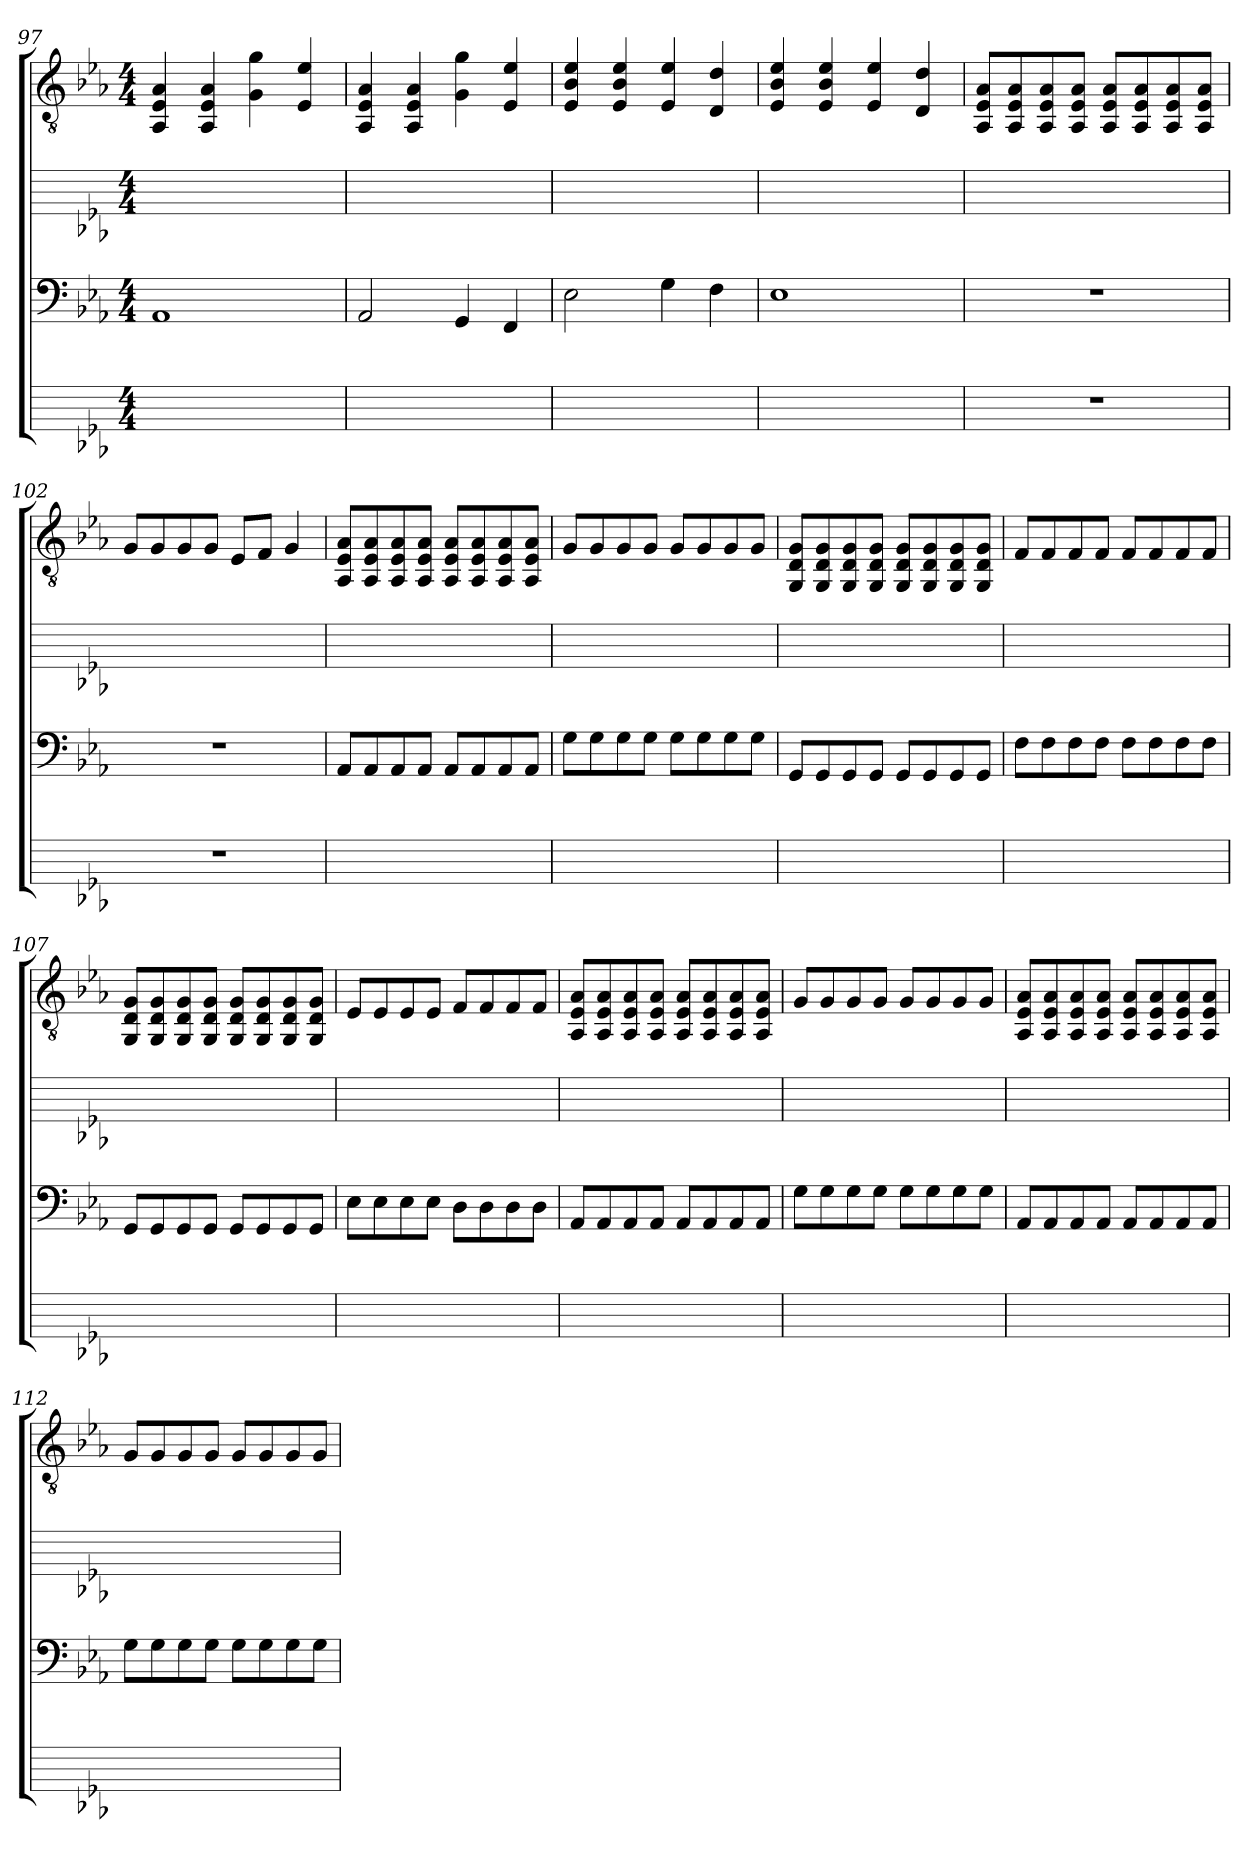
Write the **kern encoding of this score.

**kern	**kern	**kern	**kern
*part3	*part2	*part1	*part1
*staff4	*staff3	*staff2	*staff1
*	*clefF4	*	*clefGv2
*ITrd7c12	*ITrd7c12	*	*
*k[b-e-a-]	*k[b-e-a-]	*k[b-e-a-]	*k[b-e-a-]
*M4/4	*M4/4	*M4/4	*M4/4
=97	=97	=97	=97
1ryy	1AAA-	1ryy	4AA-/ 4E-/ 4A-/
.	.	.	4AA-/ 4E-/ 4A-/
.	.	.	4G\ 4g\
.	.	.	4E-/ 4e-/
=98	=98	=98	=98
1ryy	2AAA-/	1ryy	4AA-/ 4E-/ 4A-/
.	.	.	4AA-/ 4E-/ 4A-/
.	4GGG/	.	4G\ 4g\
.	4FFF/	.	4E-/ 4e-/
!!LO:PB:g=z
=99	=99	=99	=99
1ryy	2EE-\	1ryy	4E-/ 4B-/ 4e-/
.	.	.	4E-/ 4B-/ 4e-/
.	4GG\	.	4E-/ 4e-/
.	4FF\	.	4D/ 4d/
=100	=100	=100	=100
1ryy	1EE-	1ryy	4E-/ 4B-/ 4e-/
.	.	.	4E-/ 4B-/ 4e-/
.	.	.	4E-/ 4e-/
.	.	.	4D/ 4d/
=101	=101	=101	=101
*	*	*	*MM146
1r	1r	1ryy	8AA-/ 8E-/ 8A-/L
.	.	.	8AA-/ 8E-/ 8A-/
.	.	.	8AA-/ 8E-/ 8A-/
.	.	.	8AA-/ 8E-/ 8A-/J
.	.	.	8AA-/ 8E-/ 8A-/L
.	.	.	8AA-/ 8E-/ 8A-/
.	.	.	8AA-/ 8E-/ 8A-/
.	.	.	8AA-/ 8E-/ 8A-/J
=102	=102	=102	=102
1r	1r	1ryy	8G/L
.	.	.	8G/
.	.	.	8G/
.	.	.	8G/J
.	.	.	8E-/L
.	.	.	8F/J
.	.	.	4G/
=103	=103	=103	=103
1ryy	8AAA-/L	1ryy	8AA-/ 8E-/ 8A-/L
.	8AAA-/	.	8AA-/ 8E-/ 8A-/
.	8AAA-/	.	8AA-/ 8E-/ 8A-/
.	8AAA-/J	.	8AA-/ 8E-/ 8A-/J
.	8AAA-/L	.	8AA-/ 8E-/ 8A-/L
.	8AAA-/	.	8AA-/ 8E-/ 8A-/
.	8AAA-/	.	8AA-/ 8E-/ 8A-/
.	8AAA-/J	.	8AA-/ 8E-/ 8A-/J
!!LO:LB:g=z
=104	=104	=104	=104
1ryy	8GG\L	1ryy	8G/L
.	8GG\	.	8G/
.	8GG\	.	8G/
.	8GG\J	.	8G/J
.	8GG\L	.	8G/L
.	8GG\	.	8G/
.	8GG\	.	8G/
.	8GG\J	.	8G/J
=105	=105	=105	=105
1ryy	8GGG/L	1ryy	8GG/ 8D/ 8G/L
.	8GGG/	.	8GG/ 8D/ 8G/
.	8GGG/	.	8GG/ 8D/ 8G/
.	8GGG/J	.	8GG/ 8D/ 8G/J
.	8GGG/L	.	8GG/ 8D/ 8G/L
.	8GGG/	.	8GG/ 8D/ 8G/
.	8GGG/	.	8GG/ 8D/ 8G/
.	8GGG/J	.	8GG/ 8D/ 8G/J
=106	=106	=106	=106
1ryy	8FF\L	1ryy	8F/L
.	8FF\	.	8F/
.	8FF\	.	8F/
.	8FF\J	.	8F/J
.	8FF\L	.	8F/L
.	8FF\	.	8F/
.	8FF\	.	8F/
.	8FF\J	.	8F/J
=107	=107	=107	=107
1ryy	8GGG/L	1ryy	8GG/ 8D/ 8G/L
.	8GGG/	.	8GG/ 8D/ 8G/
.	8GGG/	.	8GG/ 8D/ 8G/
.	8GGG/J	.	8GG/ 8D/ 8G/J
.	8GGG/L	.	8GG/ 8D/ 8G/L
.	8GGG/	.	8GG/ 8D/ 8G/
.	8GGG/	.	8GG/ 8D/ 8G/
.	8GGG/J	.	8GG/ 8D/ 8G/J
!!LO:LB:g=z
=108	=108	=108	=108
1ryy	8EE-\L	1ryy	8E-/L
.	8EE-\	.	8E-/
.	8EE-\	.	8E-/
.	8EE-\J	.	8E-/J
.	8DD\L	.	8F/L
.	8DD\	.	8F/
.	8DD\	.	8F/
.	8DD\J	.	8F/J
=109	=109	=109	=109
1ryy	8AAA-/L	1ryy	8AA-/ 8E-/ 8A-/L
.	8AAA-/	.	8AA-/ 8E-/ 8A-/
.	8AAA-/	.	8AA-/ 8E-/ 8A-/
.	8AAA-/J	.	8AA-/ 8E-/ 8A-/J
.	8AAA-/L	.	8AA-/ 8E-/ 8A-/L
.	8AAA-/	.	8AA-/ 8E-/ 8A-/
.	8AAA-/	.	8AA-/ 8E-/ 8A-/
.	8AAA-/J	.	8AA-/ 8E-/ 8A-/J
=110	=110	=110	=110
1ryy	8GG\L	1ryy	8G/L
.	8GG\	.	8G/
.	8GG\	.	8G/
.	8GG\J	.	8G/J
.	8GG\L	.	8G/L
.	8GG\	.	8G/
.	8GG\	.	8G/
.	8GG\J	.	8G/J
=111	=111	=111	=111
1ryy	8AAA-/L	1ryy	8AA-/ 8E-/ 8A-/L
.	8AAA-/	.	8AA-/ 8E-/ 8A-/
.	8AAA-/	.	8AA-/ 8E-/ 8A-/
.	8AAA-/J	.	8AA-/ 8E-/ 8A-/J
.	8AAA-/L	.	8AA-/ 8E-/ 8A-/L
.	8AAA-/	.	8AA-/ 8E-/ 8A-/
.	8AAA-/	.	8AA-/ 8E-/ 8A-/
.	8AAA-/J	.	8AA-/ 8E-/ 8A-/J
!!LO:PB:g=z
=112	=112	=112	=112
1ryy	8GG\L	1ryy	8G/L
.	8GG\	.	8G/
.	8GG\	.	8G/
.	8GG\J	.	8G/J
.	8GG\L	.	8G/L
.	8GG\	.	8G/
.	8GG\	.	8G/
.	8GG\J	.	8G/J
=	=	=	=
*-	*-	*-	*-
